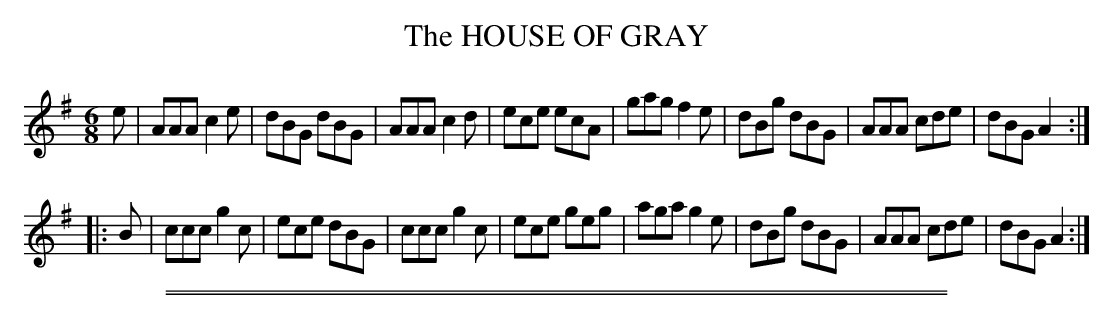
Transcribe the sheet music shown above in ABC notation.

X:1
T: The HOUSE OF GRAY
M: 6/8
L: 1/8
K: Ador
e |\
AAA c2e | dBG dBG | AAA c2d | ece ecA |\
gag f2e | dBg dBG | AAA cde | dBG A2 :|
|: B |\
ccc g2c | ece dBG | ccc g2c | ece geg |\
aga g2e | dBg dBG | AAA cde | dBG A2 :|
